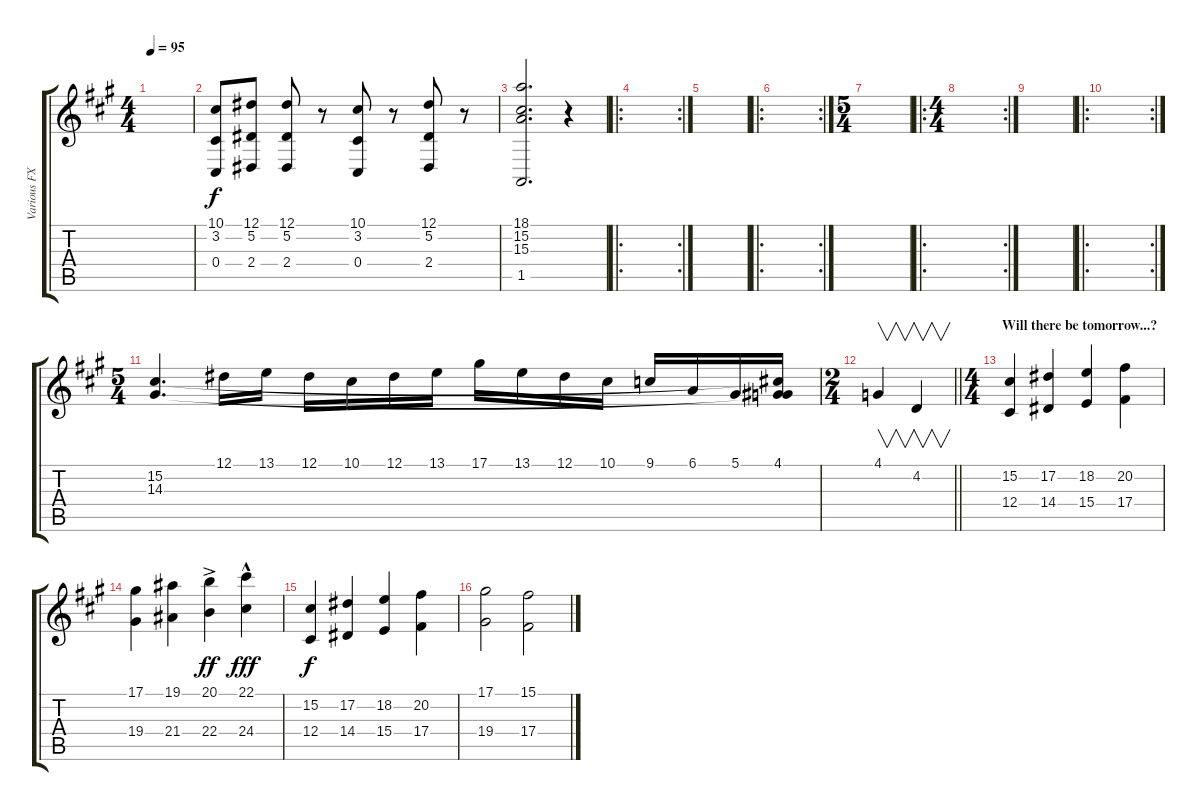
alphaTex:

\track ("Various FX" "Various FX") {instrument choiraahs}
\staff {score tabs}
\tuning (Eb4 Bb3 Gb3 Db3 Ab2 Eb2) {hide}
\ts (4 4)
\tempo 95
\clef g2
\ks f#minor
|
(10.1 3.2 0.4).8 (12.1 5.2 2.4).8 (12.1 5.2 2.4).8 r.8 (10.1 3.2 0.4).8 r.8 (12.1 5.2 2.4).8 r.8 |
(18.1 15.2 15.3 1.5).2{d} r.4 |
\ro
\rc 2
|
|
\ro
\rc 2
|
\ts (5 4)
|
\ro
\rc 2
\ts (4 4)
|
|
\ro
\rc 2
|
\ts (5 4)
(15.2 14.3).4{d volume 9 instrument rockorgan} 12.1.16 13.1.16 12.1.16 10.1.16 12.1.16 13.1.16 17.1.16 13.1.16 12.1.16 10.1.16 9.1.16 6.1.16 5.1.16 (4.1 15.2{t} 14.3{t}).16 |
\ts (2 4)
\barLineRight lightlight
4.1.4{v} 4.2.4{v} |
\ts (4 4)
\section ("" "Will there be tomorrow...?")
(15.2 12.4).4{volume 11 instrument stringensemble1} (17.2 14.4).4 (18.2 15.4).4 (20.2 17.4).4 |
(17.1 19.4).4 (19.1 21.4).4 (20.1{ac} 22.4{ac}).4{dy ff} (22.1{hac} 24.4{hac}).4{dy fff} |
(15.2 12.4).4{dy f} (17.2 14.4).4 (18.2 15.4).4 (20.2 17.4).4 |
(17.1 19.4).2 (15.1 17.4).2
